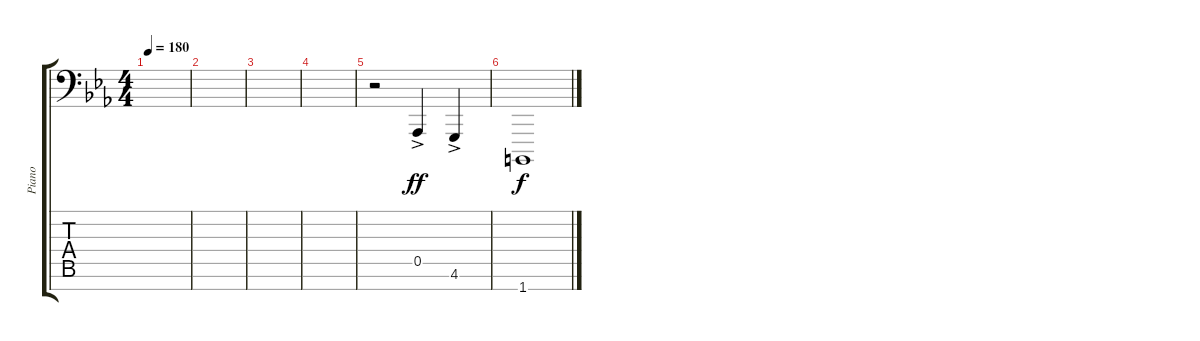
\track ("Piano" "Piano") {instrument acousticgrandpiano}
\staff {score tabs}
\tuning (Gb3 Bb2 Gb2 Db2 Ab1 Eb1 Bb0) {hide}
\ts (4 4)
\tempo 180
\clef f4
\ks eb
|
|
|
|
r.2 0.5{ac}.4{dy ff volume 16} 4.6{ac}.4 |
1.7.1{dy f}
